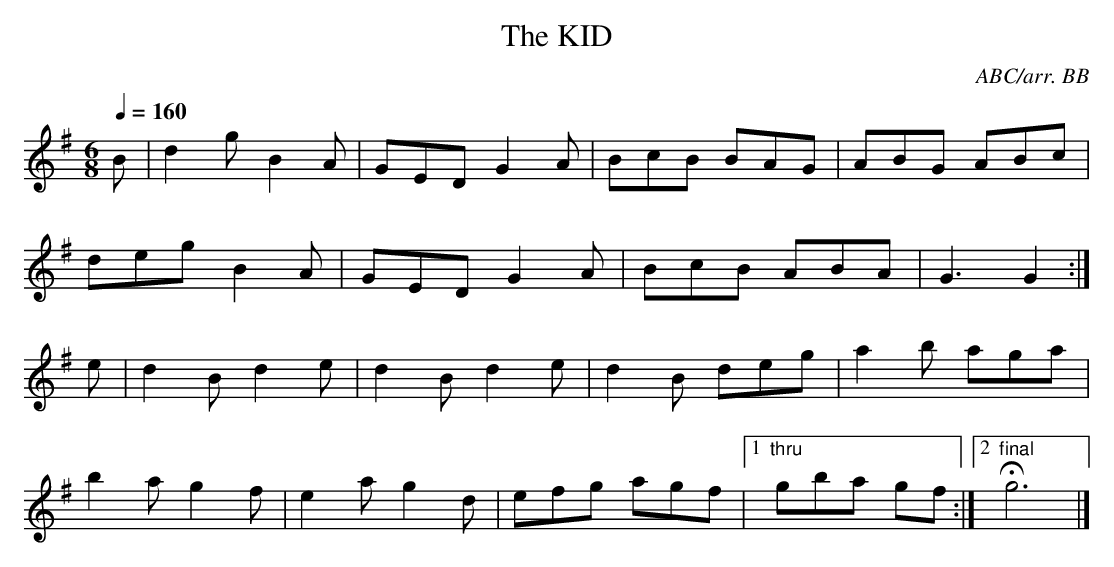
X:1
T:KID, The
C:ABC/arr. BB
Q:1/4=160
L:1/8
M:6/8
K:G
B|d2g B2A|GED G2A|BcB BAG|ABG ABc|
deg B2A|GED G2A|BcB ABA|G3 G2:|
e|d2B d2e|d2B d2e|d2B deg|a2b aga|
b2a g2f|e2a g2d|efg agf|1 "thru" gba gf:|\
[2 "final" Hg6|]
